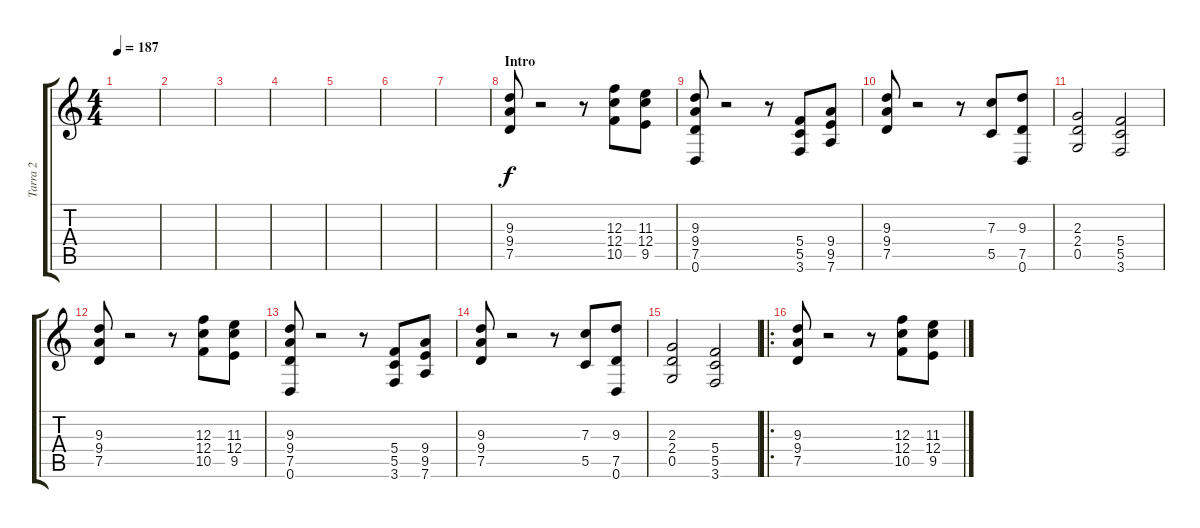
\track ("Tarra 2" "Tarra 2") {instrument distortionguitar}
\staff {score tabs}
\tuning (D4 A3 F3 C3 G2 D2) {hide}
\ts (4 4)
\tempo 187
\clef g2
\ks c
|
|
|
|
|
|
|
\section ("" "Intro")
(9.3 9.4 7.5).8 r.2 r.8 (12.3 12.4 10.5).8 (11.3 12.4 9.5).8 |
(9.3 9.4 7.5 0.6).8 r.2 r.8 (5.4 5.5 3.6).8 (9.4 9.5 7.6).8 |
(9.3 9.4 7.5).8 r.2 r.8 (7.3 5.5).8 (9.3 7.5 0.6).8 |
(2.3 2.4 0.5).2 (5.4 5.5 3.6).2 |
(9.3 9.4 7.5).8 r.2 r.8 (12.3 12.4 10.5).8 (11.3 12.4 9.5).8 |
(9.3 9.4 7.5 0.6).8 r.2 r.8 (5.4 5.5 3.6).8 (9.4 9.5 7.6).8 |
(9.3 9.4 7.5).8 r.2 r.8 (7.3 5.5).8 (9.3 7.5 0.6).8 |
(2.3 2.4 0.5).2 (5.4 5.5 3.6).2 |
\ro
(9.3 9.4 7.5).8 r.2 r.8 (12.3 12.4 10.5).8 (11.3 12.4 9.5).8
